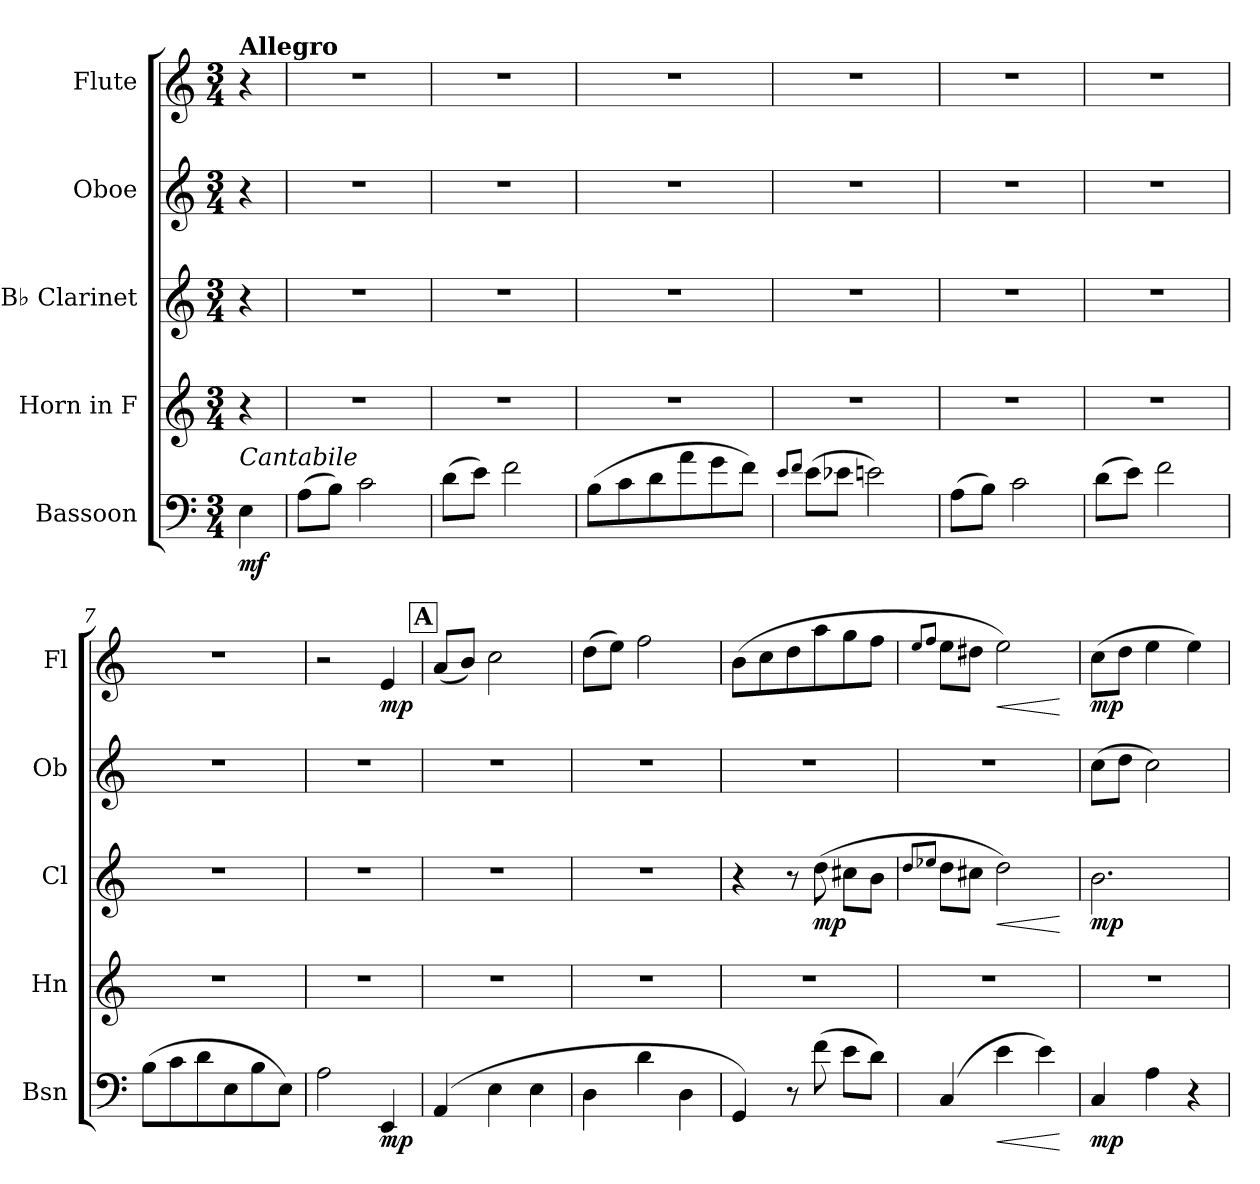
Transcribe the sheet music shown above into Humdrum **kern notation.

**kern	**dynam	**kern	**kern	**dynam	**kern	**kern	**dynam
*part5	*part5	*part4	*part3	*part3	*part2	*part1	*part1
*staff5	*staff5	*staff4	*staff3	*staff3	*staff2	*staff1	*staff1
*I"Bassoon	*	*I"Horn in F	*I"B♭ Clarinet	*	*I"Oboe	*I"Flute	*
*I'Bsn	*	*I'Hn	*I'Cl	*	*I'Ob	*I'Fl	*
*clefF4	*	*clefG2	*clefG2	*	*clefG2	*clefG2	*
*	*	*ITrd4c7	*ITrd1c2	*	*	*	*
*k[]	*	*k[b-]	*k[b-e-]	*	*k[]	*k[]	*
*M3/4	*	*M3/4	*M3/4	*	*M3/4	*M3/4	*
*MM120	*	*MM120	*MM120	*	*MM120	*MM120	*
=	=	=	=	=	=	=	=
!	!	!	!	!	!	!LO:TX:a:B:t=Allegro	!
!LO:TX:a:i:t=Cantabile	!	!	!	!	!	!	!
!	!LO:DY:b	!	!	!	!	!	!
4E\	mf	4r	4r	.	4r	4r	.
=1	=1	=1	=1	=1	=1	=1	=1
(>8A\L	.	2.r	2.r	.	2.r	2.r	.
8B\J)	.	.	.	.	.	.	.
2c\	.	.	.	.	.	.	.
=2	=2	=2	=2	=2	=2	=2	=2
(8d\L	.	2.r	2.r	.	2.r	2.r	.
8e\J)	.	.	.	.	.	.	.
2f\	.	.	.	.	.	.	.
=3	=3	=3	=3	=3	=3	=3	=3
(8B\L	.	2.r	2.r	.	2.r	2.r	.
8c\	.	.	.	.	.	.	.
8d\	.	.	.	.	.	.	.
8a\	.	.	.	.	.	.	.
8g\	.	.	.	.	.	.	.
8f\J)	.	.	.	.	.	.	.
=4	=4	=4	=4	=4	=4	=4	=4
8qe/L	.	.	.	.	.	.	.
8qf/J	.	.	.	.	.	.	.
(8e\L	.	2.r	2.r	.	2.r	2.r	.
8e-X\J	.	.	.	.	.	.	.
2en\)	.	.	.	.	.	.	.
=5	=5	=5	=5	=5	=5	=5	=5
(>8A\L	.	2.r	2.r	.	2.r	2.r	.
8B\J)	.	.	.	.	.	.	.
2c\	.	.	.	.	.	.	.
=6	=6	=6	=6	=6	=6	=6	=6
(8d\L	.	2.r	2.r	.	2.r	2.r	.
8e\J)	.	.	.	.	.	.	.
2f\	.	.	.	.	.	.	.
!!LO:LB:g=z
=7	=7	=7	=7	=7	=7	=7	=7
(8B\L	.	2.r	2.r	.	2.r	2.r	.
8c\	.	.	.	.	.	.	.
8d\	.	.	.	.	.	.	.
8E\	.	.	.	.	.	.	.
8B\	.	.	.	.	.	.	.
8E\J)	.	.	.	.	.	.	.
=8	=8	=8	=8	=8	=8	=8	=8
2A\	.	2.r	2.r	.	2.r	2r	.
!	!LO:DY:b	!	!	!	!	!	!LO:DY:b
4EE/	mp	.	.	.	.	4e/	mp
!!LO:REH:place=s1:a:B:fs=14:t=A
=9	=9	=9	=9	=9	=9	=9	=9
(4AA/	.	2.r	2.r	.	2.r	(>8a/L	.
.	.	.	.	.	.	8b/J)	.
4E\	.	.	.	.	.	2cc\	.
4E\	.	.	.	.	.	.	.
=10	=10	=10	=10	=10	=10	=10	=10
4D\	.	2.r	2.r	.	2.r	(8dd\L	.
.	.	.	.	.	.	8ee\J)	.
4d\	.	.	.	.	.	2ff\	.
4D\	.	.	.	.	.	.	.
=11	=11	=11	=11	=11	=11	=11	=11
4GG/)	.	2.r	4r	.	2.r	(8b\L	.
.	.	.	.	.	.	8cc\	.
8r	.	.	8r	.	.	8dd\	.
!	!	!	!	!LO:DY:b	!	!	!
(8f\	.	.	(8cc\	mp	.	8aa\	.
8e\L	.	.	8bn\L	.	.	8gg\	.
8d\J)	.	.	8a\J	.	.	8ff\J	.
=12	=12	=12	=12	=12	=12	=12	=12
.	.	.	8qcc/L	.	.	8qee/L	.
.	.	.	8qdd-X/J	.	.	8qff/J	.
(4C/	.	2.r	8cc\L	.	2.r	8ee\L	.
.	.	.	8bn\J	.	.	8dd#X\J	.
!	!LO:HP:b	!	!	!LO:HP:b	!	!	!LO:HP:b
4e\	<	.	2cc\)	<	.	2ee\)	<
4e\)	.	.	.	.	.	.	.
.	[	.	.	[	.	.	[
=13	=13	=13	=13	=13	=13	=13	=13
!	!LO:DY:b	!	!	!LO:DY:b	!	!	!LO:DY:b
4C/	mp	2.r	2.a\	mp	(8cc\L	(8cc\L	mp
.	.	.	.	.	8dd\J	8dd\J	.
4A\	.	.	.	.	2cc\)	4ee\	.
4r	.	.	.	.	.	4ee\)	.
=	=	=	=	=	=	=	=
*-	*-	*-	*-	*-	*-	*-	*-
